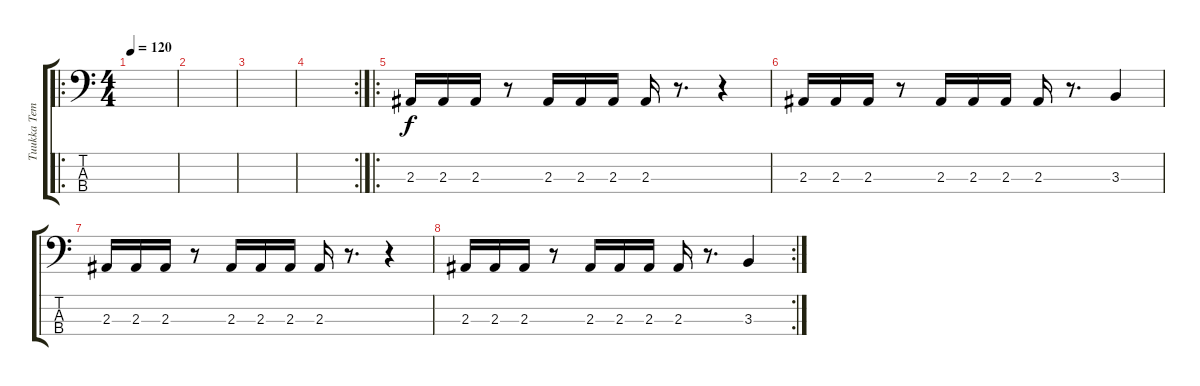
\track ("Tuukka Temonen" "Tuukka Tem") {instrument electricbasspick}
\staff {score tabs}
\tuning (Gb2 Db2 Ab1 Eb1) {hide}
\ro
\ts (4 4)
\tempo 120
\clef f4
\ks c
|
|
|
\rc 2
|
\ro
2.3.16 2.3.16 2.3.16 r.8 2.3.16 2.3.16 2.3.16 2.3.16 r.8{d} r.4 |
2.3.16 2.3.16 2.3.16 r.8 2.3.16 2.3.16 2.3.16 2.3.16 r.8{d} 3.3.4 |
2.3.16 2.3.16 2.3.16 r.8 2.3.16 2.3.16 2.3.16 2.3.16 r.8{d} r.4 |
\rc 2
2.3.16 2.3.16 2.3.16 r.8 2.3.16 2.3.16 2.3.16 2.3.16 r.8{d} 3.3.4
